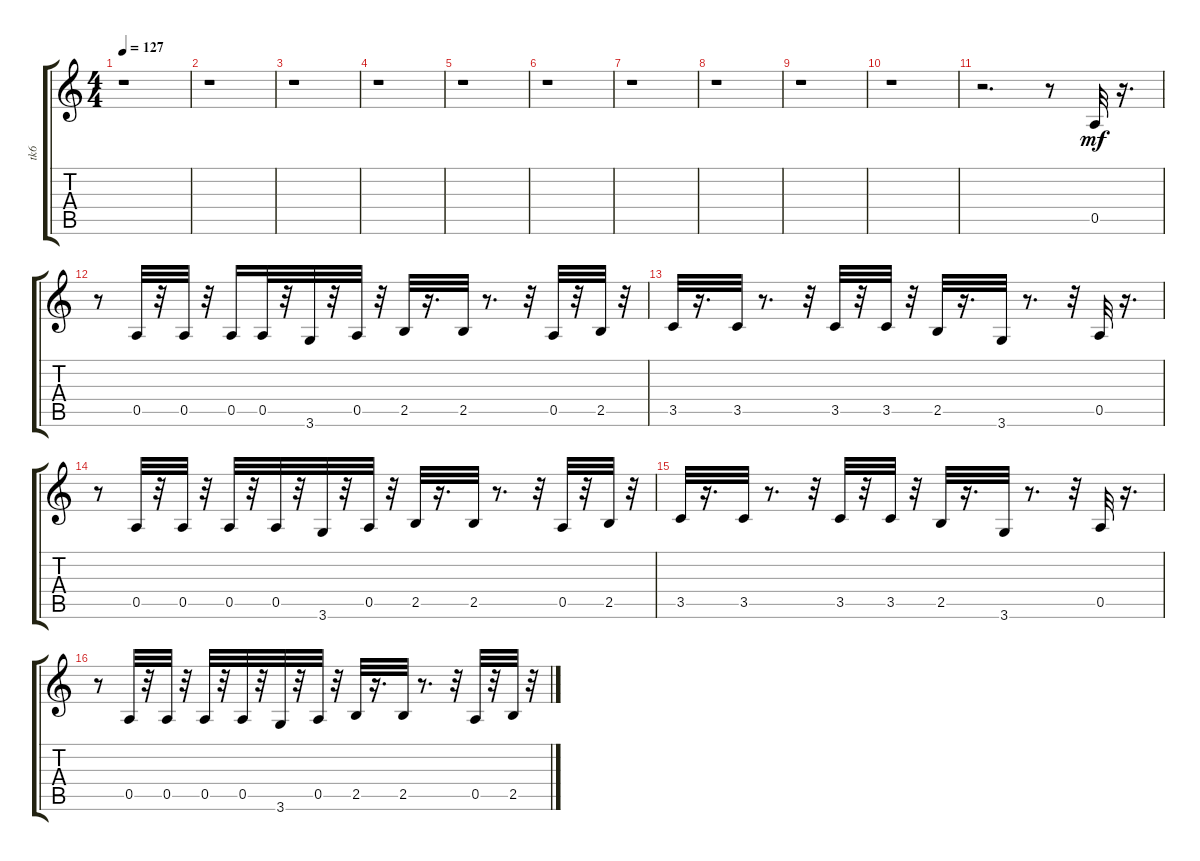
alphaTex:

\track ("tk6" "tk6") {instrument electricguitarmuted}
\staff {score tabs}
\tuning (E4 B3 G3 D3 A2 E2) {hide}
\ts (4 4)
\tempo 127
\clef g2
\ks c
r.1{dy mf} |
r.1 |
r.1 |
r.1 |
r.1 |
r.1 |
r.1 |
r.1 |
r.1 |
r.1 |
r.2{d} r.8 0.5.32 r.16{d} |
r.8 0.5.32 r.32 0.5.32 r.32 0.5.16 0.5.32 r.32 3.6.32 r.32 0.5.32 r.32 2.5.32 r.16{d} 2.5.32 r.8{d} r.32 0.5.32 r.32 2.5.32 r.32 |
3.5.32 r.16{d} 3.5.32 r.8{d} r.32 3.5.32 r.32 3.5.32 r.32 2.5.32 r.16{d} 3.6.32 r.8{d} r.32 0.5.32 r.16{d} |
r.8 0.5.32 r.32 0.5.32 r.32 0.5.32 r.32 0.5.32 r.32 3.6.32 r.32 0.5.32 r.32 2.5.32 r.16{d} 2.5.32 r.8{d} r.32 0.5.32 r.32 2.5.32 r.32 |
3.5.32 r.16{d} 3.5.32 r.8{d} r.32 3.5.32 r.32 3.5.32 r.32 2.5.32 r.16{d} 3.6.32 r.8{d} r.32 0.5.32 r.16{d} |
r.8 0.5.32 r.32 0.5.32 r.32 0.5.32 r.32 0.5.32 r.32 3.6.32 r.32 0.5.32 r.32 2.5.32 r.16{d} 2.5.32 r.8{d} r.32 0.5.32 r.32 2.5.32 r.32
